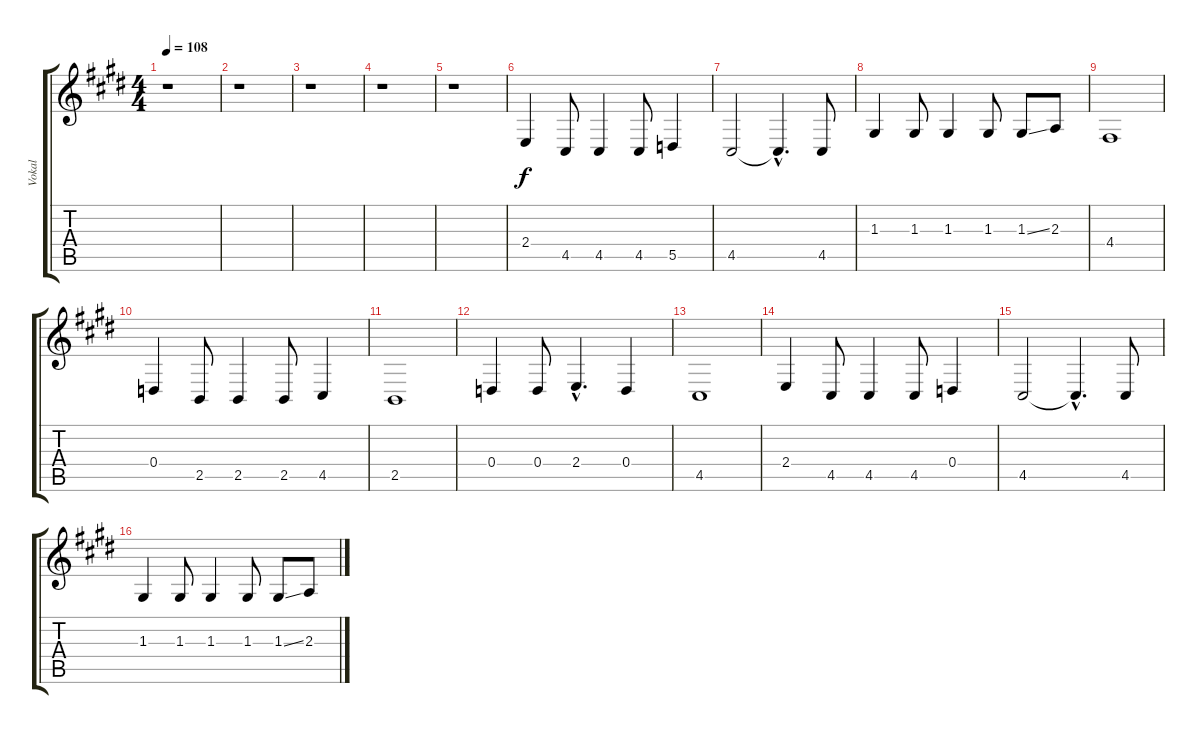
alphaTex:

\track ("Vokal" "Vokal") {instrument choiraahs}
\staff {score tabs}
\tuning (E4 B3 G3 D3 A2 E2) {hide}
\ts (4 4)
\tempo 108
\clef g2
\ks c#minor
r.1{dy f} |
r.1 |
r.1 |
r.1 |
r.1 |
2.4.4{balance 8} 4.5.8 4.5.4 4.5.8 5.5.4 |
4.5.2 4.5{hac t}.4{d} 4.5.8 |
1.3.4 1.3.8 1.3.4 1.3.8 1.3{ss}.8 2.3.8 |
4.4.1 |
0.4.4 2.5.8 2.5.4 2.5.8 4.5.4 |
2.5.1 |
0.4.4 0.4.8 2.4{hac}.4{d} 0.4.4 |
4.5.1 |
2.4.4 4.5.8 4.5.4 4.5.8 0.4.4 |
4.5.2 4.5{hac t}.4{d} 4.5.8 |
1.3.4 1.3.8 1.3.4 1.3.8 1.3{ss}.8 2.3.8
